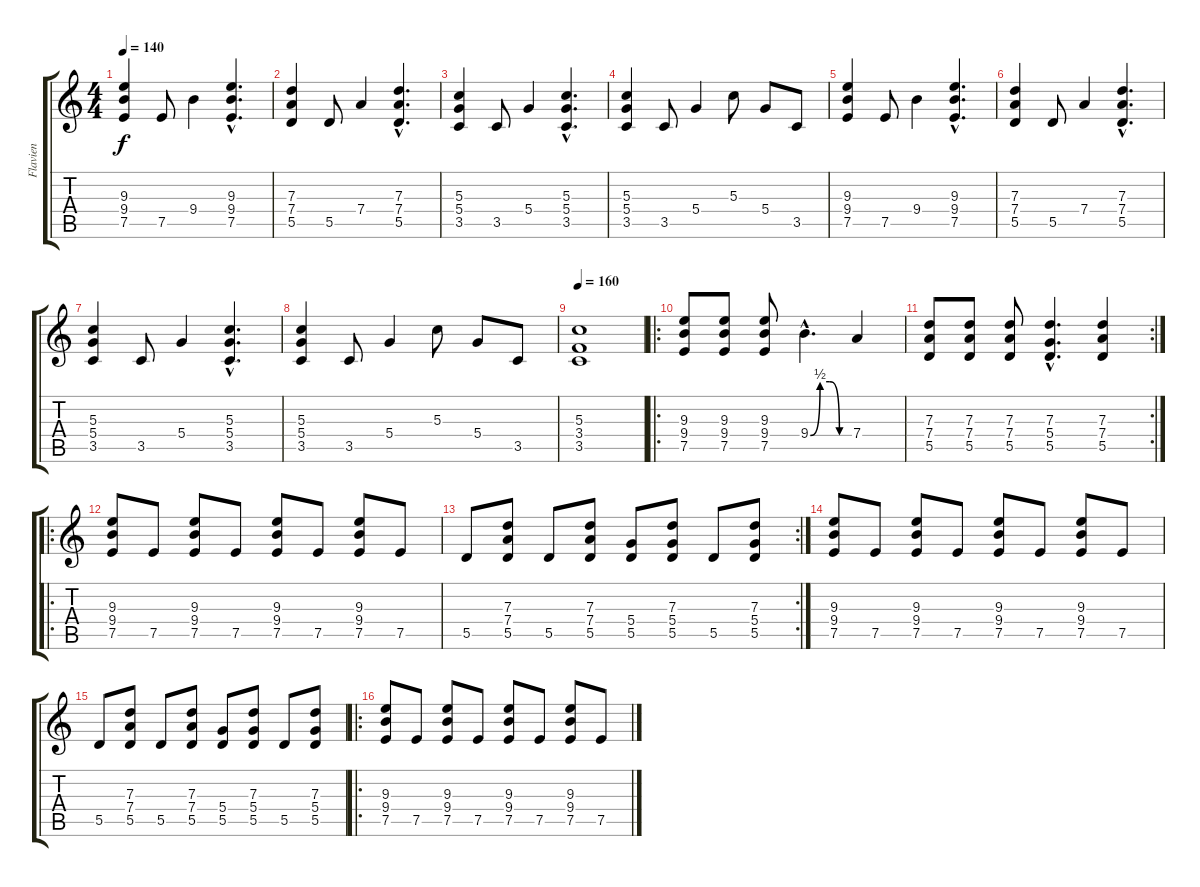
\track ("Flavien" "Flavien") {instrument overdrivenguitar}
\staff {score tabs}
\tuning (E4 B3 G3 D3 A2 E2) {hide}
\ts (4 4)
\tempo 140
\clef g2
\ks c
(9.3 9.4 7.5).4{dy f instrument overdrivenguitar} 7.5.8 9.4.4 (9.3{hac} 9.4{hac} 7.5{hac}).4{d} |
(7.3 7.4 5.5).4 5.5.8 7.4.4 (7.3{hac} 7.4{hac} 5.5{hac}).4{d} |
(5.3 5.4 3.5).4 3.5.8 5.4.4 (5.3{hac} 5.4{hac} 3.5{hac}).4{d} |
(5.3 5.4 3.5).4 3.5.8 5.4.4 5.3.8 5.4.8 3.5.8 |
(9.3 9.4 7.5).4 7.5.8 9.4.4 (9.3{hac} 9.4{hac} 7.5{hac}).4{d} |
(7.3 7.4 5.5).4 5.5.8 7.4.4 (7.3{hac} 7.4{hac} 5.5{hac}).4{d} |
(5.3 5.4 3.5).4 3.5.8 5.4.4 (5.3{hac} 5.4{hac} 3.5{hac}).4{d} |
(5.3 5.4 3.5).4 3.5.8 5.4.4 5.3.8 5.4.8 3.5.8 |
\tempo 160
(5.3 3.4 3.5).1 |
\ro
(9.3 9.4 7.5).8 (9.3 9.4 7.5).8 (9.3 9.4 7.5).8 9.4{be (custom 0 0 15 2 30 2 45 0 60 0) hac}.4{d} 7.4.4 |
\rc 2
(7.3 7.4 5.5).8 (7.3 7.4 5.5).8 (7.3 7.4 5.5).8 (7.3{hac} 5.4{hac} 5.5{hac}).4{d} (7.3 7.4 5.5).4 |
\ro
(9.3 9.4 7.5).8 7.5.8 (9.3 9.4 7.5).8 7.5.8 (9.3 9.4 7.5).8 7.5.8 (9.3 9.4 7.5).8 7.5.8 |
\rc 2
5.5.8 (7.3 7.4 5.5).8 5.5.8 (7.3 7.4 5.5).8 (5.4 5.5).8 (7.3 5.4 5.5).8 5.5.8 (7.3 5.4 5.5).8 |
(9.3 9.4 7.5).8 7.5.8 (9.3 9.4 7.5).8 7.5.8 (9.3 9.4 7.5).8 7.5.8 (9.3 9.4 7.5).8 7.5.8 |
5.5.8 (7.3 7.4 5.5).8 5.5.8 (7.3 7.4 5.5).8 (5.4 5.5).8 (7.3 5.4 5.5).8 5.5.8 (7.3 5.4 5.5).8 |
\ro
(9.3 9.4 7.5).8 7.5.8 (9.3 9.4 7.5).8 7.5.8 (9.3 9.4 7.5).8 7.5.8 (9.3 9.4 7.5).8 7.5.8
